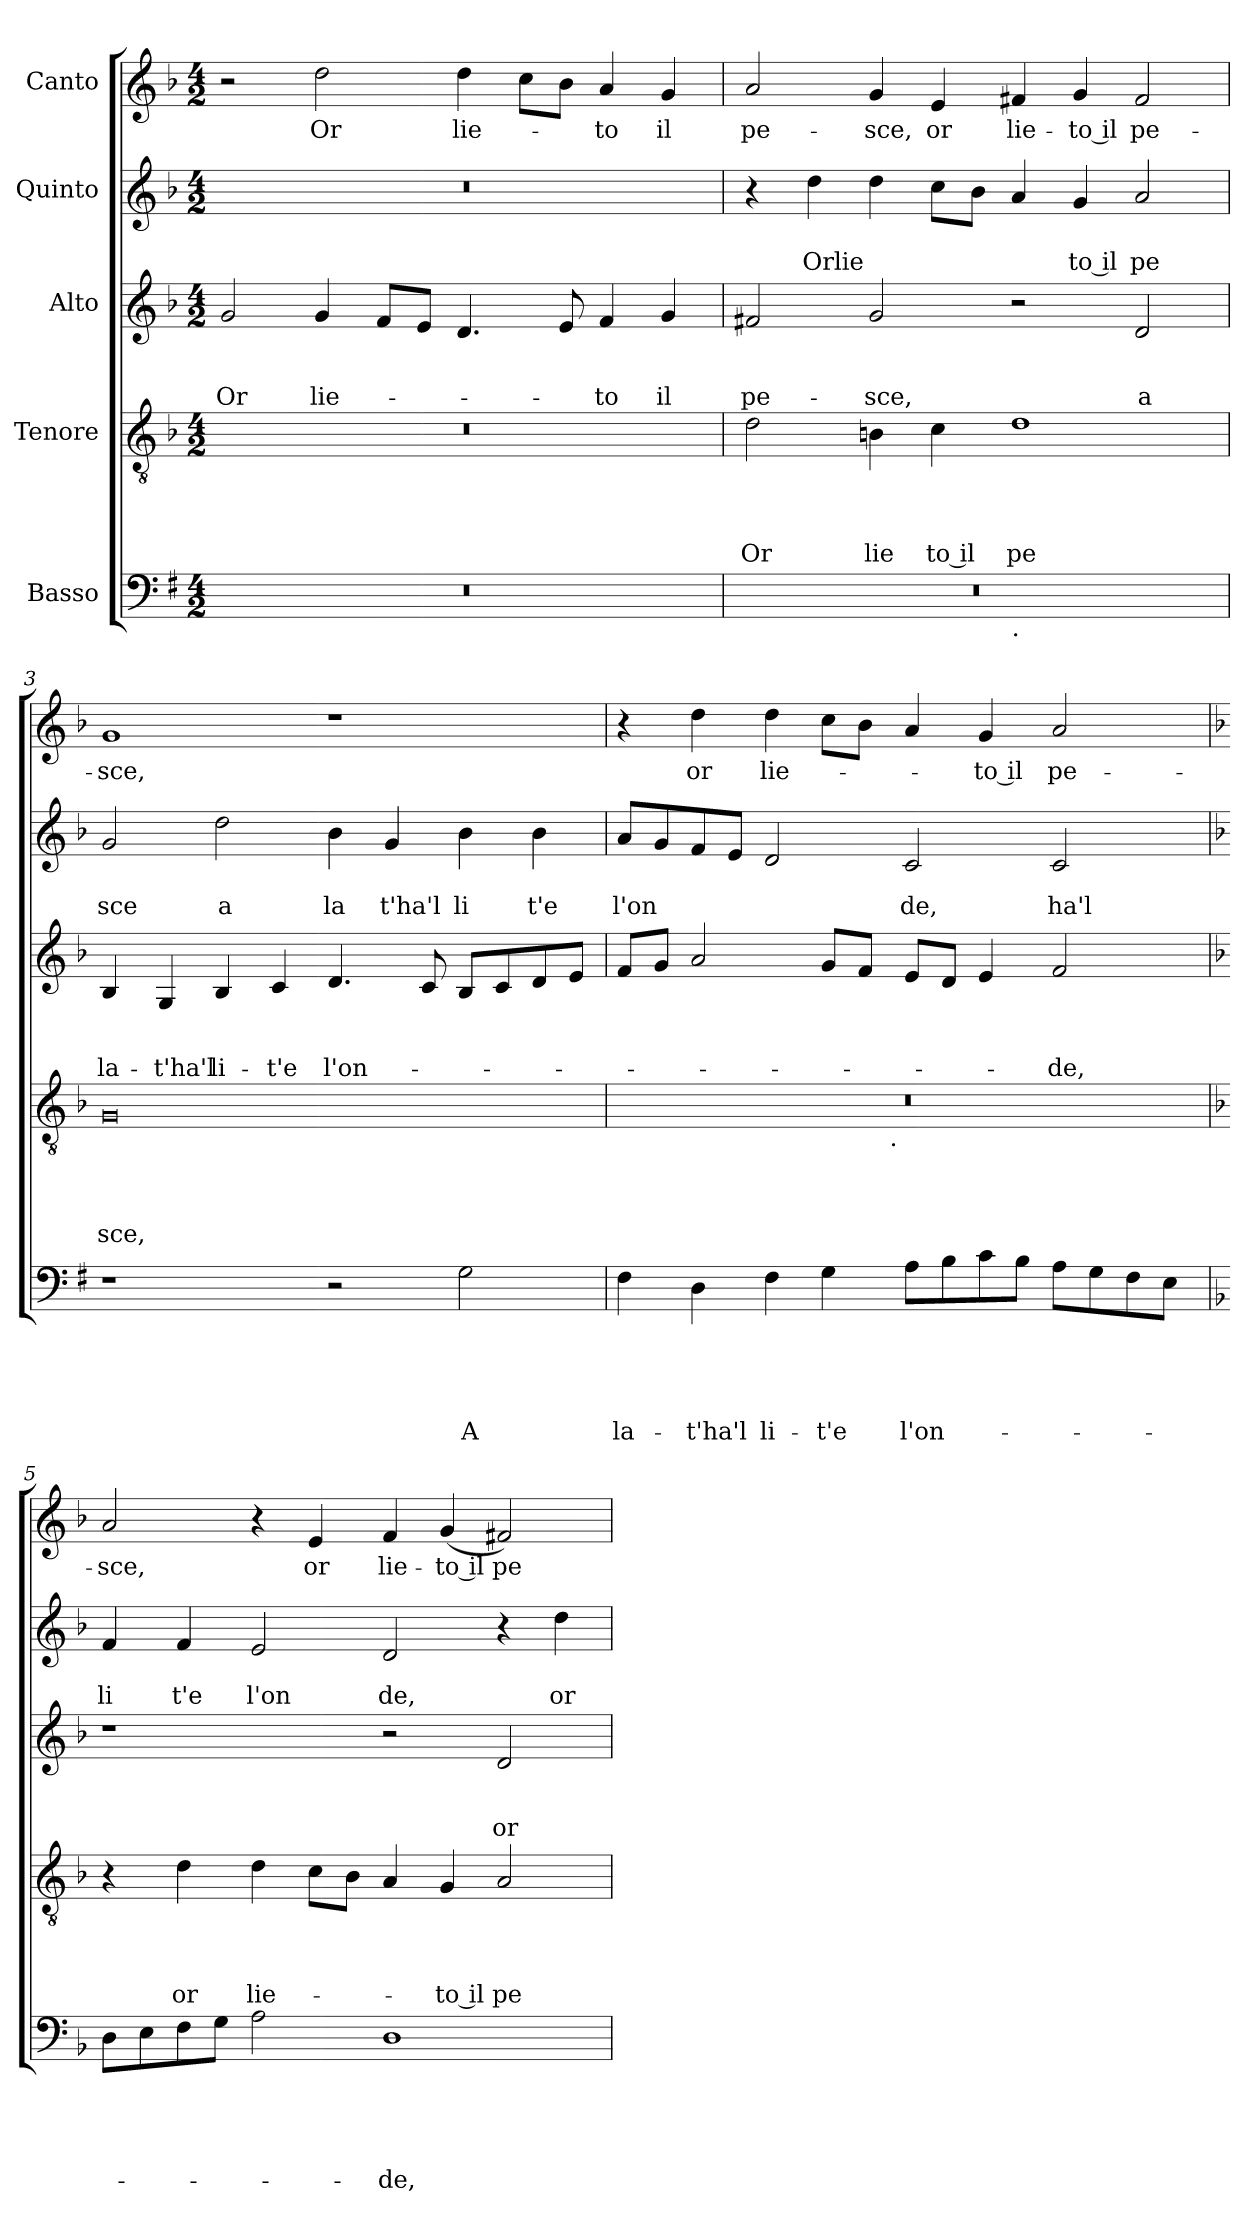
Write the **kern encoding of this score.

**kern	**text	**text	**text	**text	**text	**kern	**text	**text	**text	**text	**kern	**text	**text	**text	**kern	**text	**text	**kern	**text
*part5	*part5	*part5	*part5	*part5	*part5	*part4	*part4	*part4	*part4	*part4	*part3	*part3	*part3	*part3	*part2	*part2	*part2	*part1	*part1
*staff5	*staff5	*staff5	*staff5	*staff5	*staff5	*staff4	*staff4	*staff4	*staff4	*staff4	*staff3	*staff3	*staff3	*staff3	*staff2	*staff2	*staff2	*staff1	*staff1
*I"Basso	*	*	*	*	*	*I"Tenore	*	*	*	*	*I"Alto	*	*	*	*I"Quinto	*	*	*I"Canto	*
*clefF4	*	*	*	*	*	*clefGv2	*	*	*	*	*clefG2	*	*	*	*clefG2	*	*	*clefG2	*
*ITrd1c2	*	*	*	*	*	*	*	*	*	*	*	*	*	*	*	*	*	*	*
*k[b-]	*	*	*	*	*	*k[b-]	*	*	*	*	*k[b-]	*	*	*	*k[b-]	*	*	*k[b-]	*
*F:	*	*	*	*	*	*F:	*	*	*	*	*F:	*	*	*	*F:	*	*	*F:	*
*M4/2	*	*	*	*	*	*M4/2	*	*	*	*	*M4/2	*	*	*	*M4/2	*	*	*M4/2	*
=1	=1	=1	=1	=1	=1	=1	=1	=1	=1	=1	=1	=1	=1	=1	=1	=1	=1	=1	=1
!	!	!	!	!	!	!	!	!	!	!	!	!	!	!LO:LY:b	!	!	!	!	!
0r	.	.	.	.	.	0r	.	.	.	.	2g/	.	.	Or	0r	.	.	2r	.
!	!	!	!	!	!	!	!	!	!	!	!	!	!	!LO:LY:b	!	!	!	!	!LO:LY:b
.	.	.	.	.	.	.	.	.	.	.	4g/	.	.	lie-	.	.	.	2dd\	Or
.	.	.	.	.	.	.	.	.	.	.	8f/L	.	.	.	.	.	.	.	.
.	.	.	.	.	.	.	.	.	.	.	8e/J	.	.	.	.	.	.	.	.
!	!	!	!	!	!	!	!	!	!	!	!	!	!	!	!	!	!	!	!LO:LY:b
.	.	.	.	.	.	.	.	.	.	.	4.d/	.	.	.	.	.	.	4dd\	lie-
.	.	.	.	.	.	.	.	.	.	.	.	.	.	.	.	.	.	8cc\L	.
.	.	.	.	.	.	.	.	.	.	.	8e/	.	.	.	.	.	.	8b-\J	.
!	!	!	!	!	!	!	!	!	!	!	!	!	!	!LO:LY:b	!	!	!	!	!LO:LY:b
.	.	.	.	.	.	.	.	.	.	.	4f/	.	.	-to	.	.	.	4a/	-to
!	!	!	!	!	!	!	!	!	!	!	!	!	!	!LO:LY:b	!	!	!	!	!LO:LY:b
.	.	.	.	.	.	.	.	.	.	.	4g/	.	.	il	.	.	.	4g/	il
=2	=2	=2	=2	=2	=2	=2	=2	=2	=2	=2	=2	=2	=2	=2	=2	=2	=2	=2	=2
!	!	!	!	!	!	!	!	!	!	!LO:LY:b	!	!	!	!LO:LY:b	!	!	!	!	!LO:LY:b
*^	*	*	*	*	*	*	*	*	*	*	*	*	*	*	*	*	*	*	*
0r	1ryy	.	.	.	.	.	2d\	.	.	.	Or	2f#X/	.	.	pe-	4r	.	.	2a/	pe-
!	!	!	!	!	!	!	!	!	!	!	!	!	!	!	!	!	!	!LO:LY:b	!	!
.	.	.	.	.	.	.	.	.	.	.	.	.	.	.	.	4dd\	.	Orlie	.	.
!	!	!	!	!	!	!	!	!	!	!	!LO:LY:b	!	!	!	!LO:LY:b	!	!	!	!	!LO:LY:b
.	.	.	.	.	.	.	4Bn\	.	.	.	lie	2g/	.	.	-sce,	4dd\	.	.	4g/	-sce,
!	!	!	!	!	!	!	!	!	!	!	!LO:LY:b:rj	!	!	!	!	!	!	!	!	!LO:LY:b
.	.	.	.	.	.	.	4c\	.	.	.	to il	.	.	.	.	8cc\L	.	.	4e/	or
.	.	.	.	.	.	.	.	.	.	.	.	.	.	.	.	8b-\J	.	.	.	.
!	!LO:TX:b:t=.	!	!	!	!	!	!	!	!	!	!	!	!	!	!	!	!	!	!	!
!	!	!	!	!	!	!	!	!	!	!	!LO:LY:b	!	!	!	!	!	!	!	!	!LO:LY:b
.	1ryy	.	.	.	.	.	1d	.	.	.	pe	2r	.	.	.	4a/	.	.	4f#X/	lie-
!	!	!	!	!	!	!	!	!	!	!	!	!	!	!	!	!	!	!LO:LY:b:rj	!	!LO:LY:b:rj
.	.	.	.	.	.	.	.	.	.	.	.	.	.	.	.	4g/	.	to il	4g/	-to il
!	!	!	!	!	!	!	!	!	!	!	!	!	!	!	!LO:LY:b	!	!	!LO:LY:b	!	!LO:LY:b
.	.	.	.	.	.	.	.	.	.	.	.	2d/	.	.	a	2a/	.	pe	2f#/	pe-
=3	=3	=3	=3	=3	=3	=3	=3	=3	=3	=3	=3	=3	=3	=3	=3	=3	=3	=3	=3	=3
!	!	!	!	!	!	!	!	!	!	!	!LO:LY:b	!	!	!	!LO:LY:b	!	!	!LO:LY:b	!	!LO:LY:b
*v	*v	*	*	*	*	*	*	*	*	*	*	*	*	*	*	*	*	*	*	*
1r	.	.	.	.	.	0G	.	.	.	sce,	4B-/	.	.	la-	2g/	.	sce	1g	-sce,
!	!	!	!	!	!	!	!	!	!	!	!	!	!	!LO:LY:b	!	!	!	!	!
.	.	.	.	.	.	.	.	.	.	.	4G/	.	.	-t'ha'l	.	.	.	.	.
!	!	!	!	!	!	!	!	!	!	!	!	!	!	!LO:LY:b	!	!	!LO:LY:b	!	!
.	.	.	.	.	.	.	.	.	.	.	4B-/	.	.	li-	2dd\	.	a	.	.
!	!	!	!	!	!	!	!	!	!	!	!	!	!	!LO:LY:b	!	!	!	!	!
.	.	.	.	.	.	.	.	.	.	.	4c/	.	.	-t'e	.	.	.	.	.
!	!	!	!	!	!	!	!	!	!	!	!	!	!	!LO:LY:b	!	!	!LO:LY:b	!	!
2r	.	.	.	.	.	.	.	.	.	.	4.d/	.	.	l'on-	4b-\	.	la	1r	.
!	!	!	!	!	!	!	!	!	!	!	!	!	!	!	!	!	!LO:LY:b	!	!
.	.	.	.	.	.	.	.	.	.	.	.	.	.	.	4g/	.	t'ha'l	.	.
.	.	.	.	.	.	.	.	.	.	.	8c/	.	.	.	.	.	.	.	.
!	!	!	!	!	!LO:LY:b	!	!	!	!	!	!	!	!	!	!	!	!LO:LY:b	!	!
2F\	.	.	.	.	A	.	.	.	.	.	8B-/L	.	.	.	4b-\	.	li	.	.
.	.	.	.	.	.	.	.	.	.	.	8c/	.	.	.	.	.	.	.	.
!	!	!	!	!	!	!	!	!	!	!	!	!	!	!	!	!	!LO:LY:b	!	!
.	.	.	.	.	.	.	.	.	.	.	8d/	.	.	.	4b-\	.	t'e	.	.
.	.	.	.	.	.	.	.	.	.	.	8e/J	.	.	.	.	.	.	.	.
=4	=4	=4	=4	=4	=4	=4	=4	=4	=4	=4	=4	=4	=4	=4	=4	=4	=4	=4	=4
!	!	!	!	!	!LO:LY:b	!	!	!	!	!	!	!	!	!	!	!	!LO:LY:b	!	!
*	*	*	*	*	*	*^	*	*	*	*	*	*	*	*	*	*	*	*	*
4E\	.	.	.	.	la-	0r	2ryy	.	.	.	.	8f/L	.	.	.	8a/L	.	l'on	4r	.
.	.	.	.	.	.	.	.	.	.	.	.	8g/J	.	.	.	8g/	.	.	.	.
!	!	!	!	!	!LO:LY:b	!	!	!	!	!	!	!	!	!	!	!	!	!	!	!LO:LY:b
4C\	.	.	.	.	-t'ha'l	.	.	.	.	.	.	2a/	.	.	.	8f/	.	.	4dd\	or
.	.	.	.	.	.	.	.	.	.	.	.	.	.	.	.	8e/J	.	.	.	.
!	!	!	!	!	!LO:LY:b	!	!	!	!	!	!	!	!	!	!	!	!	!	!	!LO:LY:b
4E\	.	.	.	.	li-	.	4...ryy	.	.	.	.	.	.	.	.	2d/	.	.	4dd\	lie-
!	!	!	!	!	!LO:LY:b	!	!	!	!	!	!	!	!	!	!	!	!	!	!	!
4F\	.	.	.	.	-t'e	.	.	.	.	.	.	8g/L	.	.	.	.	.	.	8cc\L	.
.	.	.	.	.	.	.	.	.	.	.	.	8f/J	.	.	.	.	.	.	8b-\J	.
!	!	!	!	!	!	!	!LO:TX:b:t=.	!	!	!	!	!	!	!	!	!	!	!	!	!
.	.	.	.	.	.	.	1ryy	.	.	.	.	.	.	.	.	.	.	.	.	.
!	!	!	!	!	!LO:LY:b	!	!	!	!	!	!	!	!	!	!	!	!	!LO:LY:b	!	!
8G\L	.	.	.	.	l'on-	.	.	.	.	.	.	8e/L	.	.	.	2c/	.	de,	4a/	.
8A\	.	.	.	.	.	.	.	.	.	.	.	8d/J	.	.	.	.	.	.	.	.
!	!	!	!	!	!	!	!	!	!	!	!	!	!	!	!	!	!	!	!	!LO:LY:b:rj
8B-\	.	.	.	.	.	.	.	.	.	.	.	4e/	.	.	.	.	.	.	4g/	-to il
8A\J	.	.	.	.	.	.	.	.	.	.	.	.	.	.	.	.	.	.	.	.
!	!	!	!	!	!	!	!	!	!	!	!	!	!	!	!LO:LY:b	!	!	!LO:LY:b	!	!LO:LY:b
8G\L	.	.	.	.	.	.	.	.	.	.	.	2f/	.	.	-de,	2c/	.	ha'l	2a/	pe-
8F\	.	.	.	.	.	.	.	.	.	.	.	.	.	.	.	.	.	.	.	.
8E\	.	.	.	.	.	.	.	.	.	.	.	.	.	.	.	.	.	.	.	.
8D\J	.	.	.	.	.	.	.	.	.	.	.	.	.	.	.	.	.	.	.	.
.	.	.	.	.	.	.	32ryy	.	.	.	.	.	.	.	.	.	.	.	.	.
*	*	*	*	*	*	*v	*v	*	*	*	*	*	*	*	*	*	*	*	*	*
!!LO:LB:g=z
=5	=5	=5	=5	=5	=5	=5	=5	=5	=5	=5	=5	=5	=5	=5	=5	=5	=5	=5	=5
*k[b-e-a-]	*	*	*	*	*	*	*	*	*	*	*	*	*	*	*	*	*	*	*
*E-:	*	*	*	*	*	*	*	*	*	*	*	*	*	*	*	*	*	*	*
*	*	*	*	*	*	*^	*	*	*	*	*	*	*	*	*	*	*	*	*
!	!	!	!	!	!	!	!	!	!	!	!	!	!	!	!	!	!	!LO:LY:b	!	!LO:LY:b
*	*	*	*	*	*	*v	*v	*	*	*	*	*	*	*	*	*	*	*	*	*
8C\L	.	.	.	.	.	4r	.	.	.	.	1r	.	.	.	4f/	.	li	2a/	-sce,
8D\	.	.	.	.	.	.	.	.	.	.	.	.	.	.	.	.	.	.	.
!	!	!	!	!	!	!	!	!	!	!LO:LY:b	!	!	!	!	!	!	!LO:LY:b	!	!
8E-\	.	.	.	.	.	4d\	.	.	.	or	.	.	.	.	4f/	.	t'e	.	.
8F\J	.	.	.	.	.	.	.	.	.	.	.	.	.	.	.	.	.	.	.
!	!	!	!	!	!	!	!	!	!	!LO:LY:b	!	!	!	!	!	!	!LO:LY:b	!	!
2G\	.	.	.	.	.	4d\	.	.	.	lie-	.	.	.	.	2e/	.	l'on	4r	.
!	!	!	!	!	!	!	!	!	!	!	!	!	!	!	!	!	!	!	!LO:LY:b
.	.	.	.	.	.	8c\L	.	.	.	.	.	.	.	.	.	.	.	4e/	or
.	.	.	.	.	.	8B-\J	.	.	.	.	.	.	.	.	.	.	.	.	.
!	!	!	!	!	!LO:LY:b	!	!	!	!	!	!	!	!	!	!	!	!LO:LY:b	!	!LO:LY:b
1C	.	.	.	.	-de,	4A/	.	.	.	.	2r	.	.	.	2d/	.	de,	4f/	lie-
!	!	!	!	!	!	!	!	!	!	!LO:LY:b:rj	!	!	!	!	!	!	!	!	!LO:LY:b:rj
.	.	.	.	.	.	4G/	.	.	.	-to il	.	.	.	.	.	.	.	(<4g/	-to il
!	!	!	!	!	!	!	!	!	!	!LO:LY:b	!	!	!	!LO:LY:b	!	!	!	!	!LO:LY:b
.	.	.	.	.	.	2A/	.	.	.	pe-	2d/	.	.	or	4r	.	.	2f#X/)	pe-
!	!	!	!	!	!	!	!	!	!	!	!	!	!	!	!	!	!LO:LY:b	!	!
.	.	.	.	.	.	.	.	.	.	.	.	.	.	.	4dd\	.	or	.	.
=	=	=	=	=	=	=	=	=	=	=	=	=	=	=	=	=	=	=	=
*-	*-	*-	*-	*-	*-	*-	*-	*-	*-	*-	*-	*-	*-	*-	*-	*-	*-	*-	*-
